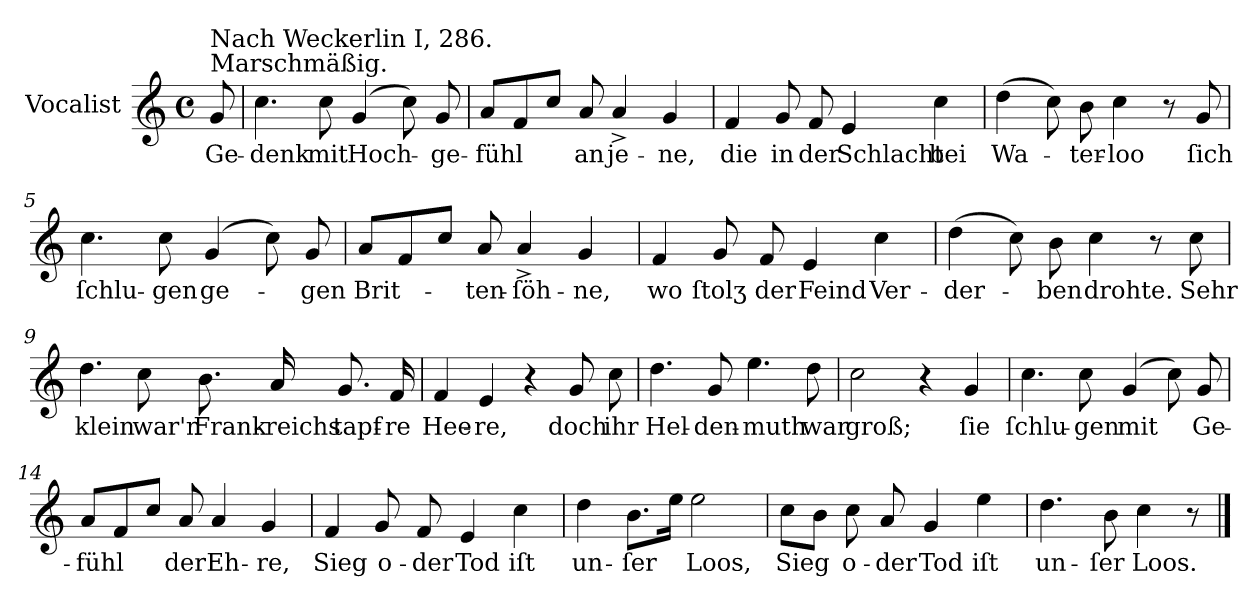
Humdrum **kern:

**kern	**text
*part1	*part1
*staff1	*staff1
*I"Vocalist	*
*k[]	*
*C:	*
*M4/4	*
*met(c)	*
=	=
!LO:TX:a:t=Marschmäßig.	!
!LO:TX:a:t=Nach Weckerlin I, 286.	!
8g	Ge-
=1	=1
4.cc	-denk
8cc	mit
(4g	Hoch-
8cc)	.
8g	-ge-
=2	=2
8aL	-fühl
8f	.
8ccJ	.
8a	an
4a^	je-
4g	-ne,
=3	=3
4f	die
8g	in
8f	der
4e	Schlacht
4cc	bei
=4	=4
(4dd	Wa-
8cc)	.
8b	-ter-
4cc	-loo
8r	.
8g	ſich
=5	=5
4.cc	ſchlu-
8cc	-gen
(4g	ge-
8cc)	.
8g	-gen
=6	=6
8aL	Brit-
8f	.
8ccJ	.
8a	-ten-
4a^	-ſöh-
4g	-ne,
=7	=7
4f	wo
8g	ſtolʒ
8f	der
4e	Feind
4cc	Ver-
=8	=8
(4dd	-der-
8cc)	.
8b	-ben
4cc	drohte.
8r	.
8cc	Sehr
=9	=9
4.dd	klein
8cc	war'n
8.b	Frank-
16a	-reichs
8.g	tapf-
16f	-re
=10	=10
4f	Hee-
4e	-re,
4r	.
8g	doch
8cc	ihr
=11	=11
4.dd	Hel-
8g	-den-
4.ee	-muth
8dd	war
=12	=12
2cc	groß;
4r	.
4g	ſie
=13	=13
4.cc	ſchlu-
8cc	-gen
(4g	mit
8cc)	.
8g	Ge-
=14	=14
8aL	-fühl
8f	.
8ccJ	.
8a	der
4a	Eh-
4g	-re,
=15	=15
4f	Sieg
8g	o-
8f	-der
4e	Tod
4cc	iſt
=16	=16
4dd	un-
8.bL	-ſer
16eeJk	.
2ee	Loos,
=17	=17
8ccL	Sieg
8bJ	.
8cc	o-
8a	-der
4g	Tod
4ee	iſt
=18	=18
4.dd	un-
8b	-ſer
4cc	Loos.
8r	.
==	==
*-	*-
